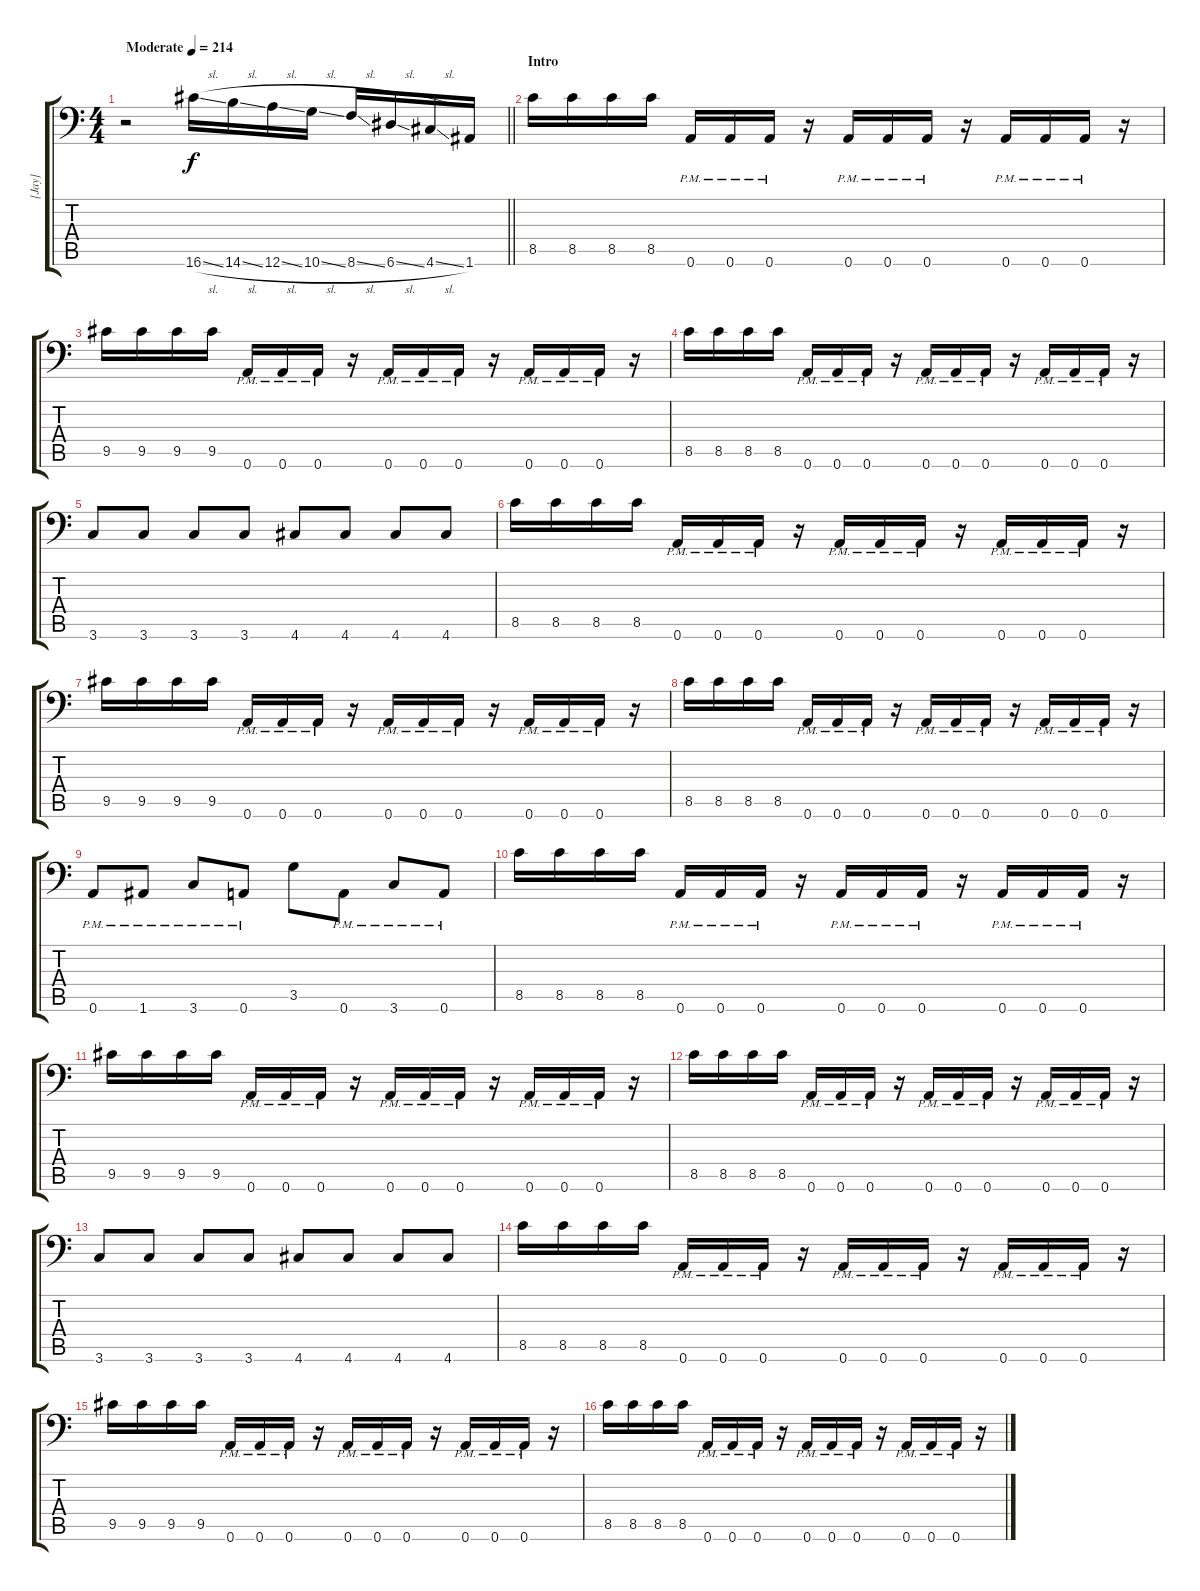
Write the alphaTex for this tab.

\track ("[Jay]" "[Jay]") {instrument distortionguitar}
\staff {score tabs}
\tuning (B3 Gb3 D3 A2 E2 A1) {hide}
\ts (4 4)
\tempo (214 "Moderate")
\clef f4
\barLineRight lightlight
\ks c
r.2{dy f instrument distortionguitar} 16.6{sl}.16 14.6{sl}.16 12.6{sl}.16 10.6{sl}.16 8.6{sl}.16 6.6{sl}.16 4.6{sl}.16 1.6.16 |
\section ("" "Intro")
8.5.16 8.5.16 8.5.16 8.5.16 0.6{pm}.16 0.6{pm}.16 0.6{pm}.16 r.16 0.6{pm}.16 0.6{pm}.16 0.6{pm}.16 r.16 0.6{pm}.16 0.6{pm}.16 0.6{pm}.16 r.16 |
9.5.16 9.5.16 9.5.16 9.5.16 0.6{pm}.16 0.6{pm}.16 0.6{pm}.16 r.16 0.6{pm}.16 0.6{pm}.16 0.6{pm}.16 r.16 0.6{pm}.16 0.6{pm}.16 0.6{pm}.16 r.16 |
8.5.16 8.5.16 8.5.16 8.5.16 0.6{pm}.16 0.6{pm}.16 0.6{pm}.16 r.16 0.6{pm}.16 0.6{pm}.16 0.6{pm}.16 r.16 0.6{pm}.16 0.6{pm}.16 0.6{pm}.16 r.16 |
3.6.8 3.6.8 3.6.8 3.6.8 4.6.8 4.6.8 4.6.8 4.6.8 |
8.5.16 8.5.16 8.5.16 8.5.16 0.6{pm}.16 0.6{pm}.16 0.6{pm}.16 r.16 0.6{pm}.16 0.6{pm}.16 0.6{pm}.16 r.16 0.6{pm}.16 0.6{pm}.16 0.6{pm}.16 r.16 |
9.5.16 9.5.16 9.5.16 9.5.16 0.6{pm}.16 0.6{pm}.16 0.6{pm}.16 r.16 0.6{pm}.16 0.6{pm}.16 0.6{pm}.16 r.16 0.6{pm}.16 0.6{pm}.16 0.6{pm}.16 r.16 |
8.5.16 8.5.16 8.5.16 8.5.16 0.6{pm}.16 0.6{pm}.16 0.6{pm}.16 r.16 0.6{pm}.16 0.6{pm}.16 0.6{pm}.16 r.16 0.6{pm}.16 0.6{pm}.16 0.6{pm}.16 r.16 |
0.6{pm}.8 1.6{pm}.8 3.6{pm}.8 0.6{pm}.8 3.5.8 0.6{pm}.8 3.6{pm}.8 0.6{pm}.8 |
8.5.16 8.5.16 8.5.16 8.5.16 0.6{pm}.16 0.6{pm}.16 0.6{pm}.16 r.16 0.6{pm}.16 0.6{pm}.16 0.6{pm}.16 r.16 0.6{pm}.16 0.6{pm}.16 0.6{pm}.16 r.16 |
9.5.16 9.5.16 9.5.16 9.5.16 0.6{pm}.16 0.6{pm}.16 0.6{pm}.16 r.16 0.6{pm}.16 0.6{pm}.16 0.6{pm}.16 r.16 0.6{pm}.16 0.6{pm}.16 0.6{pm}.16 r.16 |
8.5.16 8.5.16 8.5.16 8.5.16 0.6{pm}.16 0.6{pm}.16 0.6{pm}.16 r.16 0.6{pm}.16 0.6{pm}.16 0.6{pm}.16 r.16 0.6{pm}.16 0.6{pm}.16 0.6{pm}.16 r.16 |
3.6.8 3.6.8 3.6.8 3.6.8 4.6.8 4.6.8 4.6.8 4.6.8 |
8.5.16 8.5.16 8.5.16 8.5.16 0.6{pm}.16 0.6{pm}.16 0.6{pm}.16 r.16 0.6{pm}.16 0.6{pm}.16 0.6{pm}.16 r.16 0.6{pm}.16 0.6{pm}.16 0.6{pm}.16 r.16 |
9.5.16 9.5.16 9.5.16 9.5.16 0.6{pm}.16 0.6{pm}.16 0.6{pm}.16 r.16 0.6{pm}.16 0.6{pm}.16 0.6{pm}.16 r.16 0.6{pm}.16 0.6{pm}.16 0.6{pm}.16 r.16 |
8.5.16 8.5.16 8.5.16 8.5.16 0.6{pm}.16 0.6{pm}.16 0.6{pm}.16 r.16 0.6{pm}.16 0.6{pm}.16 0.6{pm}.16 r.16 0.6{pm}.16 0.6{pm}.16 0.6{pm}.16 r.16
